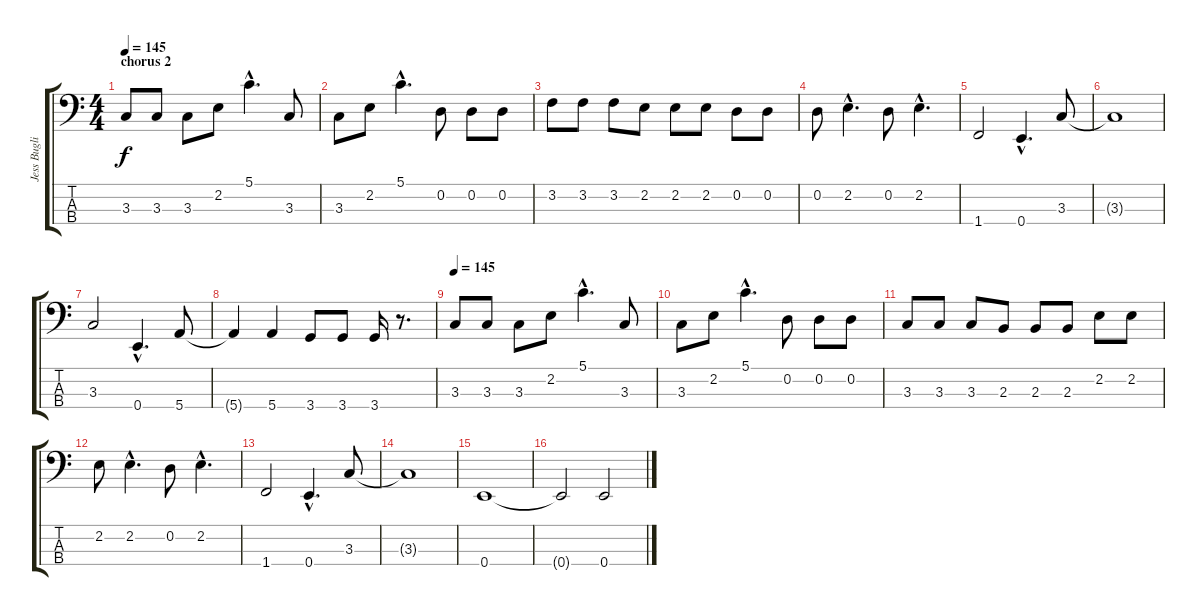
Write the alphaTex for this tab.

\track ("Jess Buglione" "Jess Bugli") {instrument electricbassfinger}
\staff {score tabs}
\tuning (G2 D2 A1 E1) {hide}
\ts (4 4)
\section ("" "chorus 2")
\tempo 145
\clef f4
\ks c
3.3.8{dy f} 3.3.8 3.3.8 2.2.8 5.1{hac}.4{d} 3.3.8 |
3.3.8 2.2.8 5.1{hac}.4{d} 0.2.8 0.2.8 0.2.8 |
3.2.8 3.2.8 3.2.8 2.2.8 2.2.8 2.2.8 0.2.8 0.2.8 |
0.2.8 2.2{hac}.4{d} 0.2.8 2.2{hac}.4{d} |
1.4.2 0.4{hac}.4{d} 3.3.8 |
3.3{t}.1 |
3.3.2 0.4{hac}.4{d} 5.4.8 |
5.4{t}.4 5.4.4 3.4.8 3.4.8 3.4.16 r.8{d} |
\tempo 145
3.3.8 3.3.8 3.3.8 2.2.8 5.1{hac}.4{d} 3.3.8 |
3.3.8 2.2.8 5.1{hac}.4{d} 0.2.8 0.2.8 0.2.8 |
3.3.8 3.3.8 3.3.8 2.3.8 2.3.8 2.3.8 2.2.8 2.2.8 |
2.2.8 2.2{hac}.4{d} 0.2.8 2.2{hac}.4{d} |
1.4.2 0.4{hac}.4{d} 3.3.8 |
3.3{t}.1 |
0.4.1 |
0.4{t}.2 0.4.2
